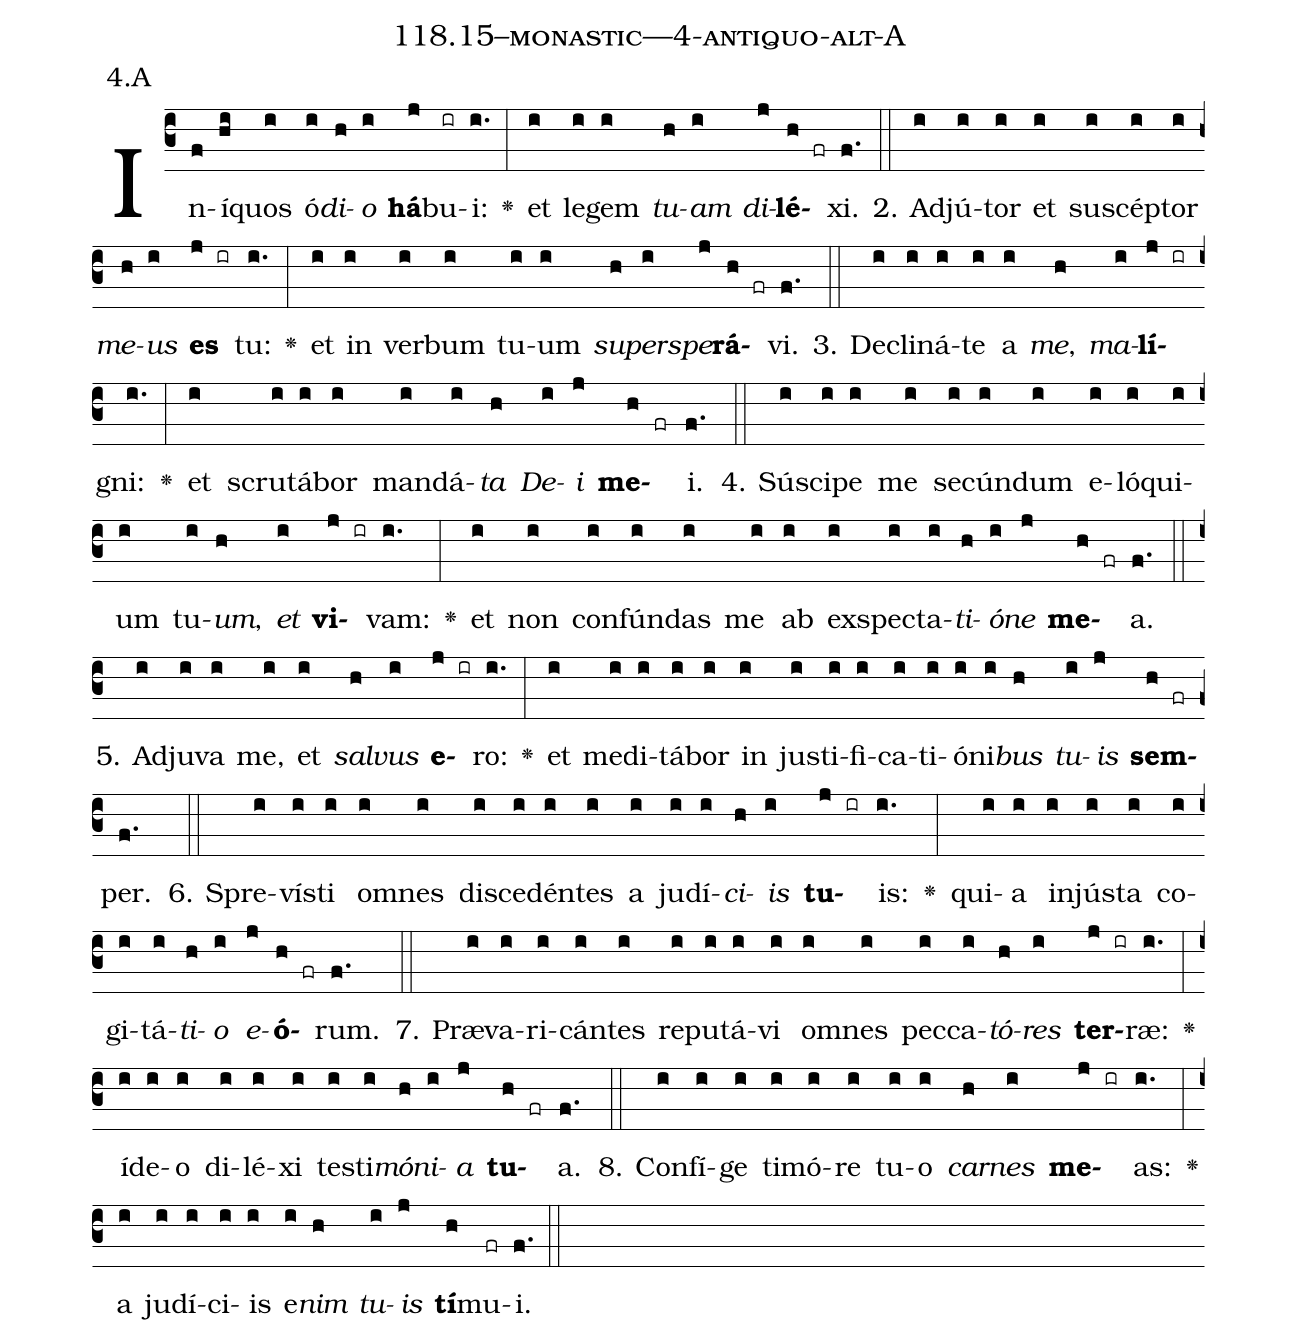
name: 118.15--monastic---4-antiquo-alt-A;
annotation: 4.A;
%%
(c3)In(f)í(hi)quos(i) ó(i)<i>di</i>(h)<i>o</i>(i) <b>há</b>(j)bu(ir)i:(i.) <v>\greheightstar</v>(:) et(i) le(i)gem(i) <i>tu</i>(h)<i>am</i>(i) <i>di</i>(j)<b>lé</b>(h fr)xi.(f.) (::)
2. Ad(i)jú(i)tor(i) et(i) su(i)scép(i)tor(i) <i>me</i>(h)<i>us</i>(i) <b>es</b>(j ir) tu:(i.) <v>\greheightstar</v>(:) et(i) in(i) ver(i)bum(i) tu(i)um(i) <i>su</i>(h)<i>per</i>(i)<i>spe</i>(j)<b>rá</b>(h fr)vi.(f.) (::)
3. De(i)cli(i)ná(i)te(i) a(i) <i>me</i>,(h) <i>ma</i>(i)<b>lí</b>(j ir)gni:(i.) <v>\greheightstar</v>(:) et(i) scru(i)tá(i)bor(i) man(i)dá(i)<i>ta</i>(h) <i>De</i>(i)<i>i</i>(j) <b>me</b>(h fr)i.(f.) (::)
4. Sú(i)sci(i)pe(i) me(i) se(i)cún(i)dum(i) e(i)ló(i)qui(i)um(i) tu(i)<i>um</i>,(h) <i>et</i>(i) <b>vi</b>(j ir)vam:(i.) <v>\greheightstar</v>(:) et(i) non(i) con(i)fún(i)das(i) me(i) ab(i) ex(i)spec(i)ta(i)<i>ti</i>(h)<i>ó</i>(i)<i>ne</i>(j) <b>me</b>(h fr)a.(f.) (::)
5. Ad(i)ju(i)va(i) me,(i) et(i) <i>sal</i>(h)<i>vus</i>(i) <b>e</b>(j ir)ro:(i.) <v>\greheightstar</v>(:) et(i) me(i)di(i)tá(i)bor(i) in(i) jus(i)ti(i)fi(i)ca(i)ti(i)ó(i)ni(i)<i>bus</i>(h) <i>tu</i>(i)<i>is</i>(j) <b>sem</b>(h fr)per.(f.) (::)
6. Spre(i)vís(i)ti(i) om(i)nes(i) di(i)sce(i)dén(i)tes(i) a(i) ju(i)dí(i)<i>ci</i>(h)<i>is</i>(i) <b>tu</b>(j ir)is:(i.) <v>\greheightstar</v>(:) qui(i)a(i) in(i)jús(i)ta(i) co(i)gi(i)tá(i)<i>ti</i>(h)<i>o</i>(i) <i>e</i>(j)<b>ó</b>(h fr)rum.(f.) (::)
7. Præ(i)va(i)ri(i)cán(i)tes(i) re(i)pu(i)tá(i)vi(i) om(i)nes(i) pec(i)ca(i)<i>tó</i>(h)<i>res</i>(i) <b>ter</b>(j ir)ræ:(i.) <v>\greheightstar</v>(:) íd(i)e(i)o(i) di(i)lé(i)xi(i) tes(i)ti(i)<i>mó</i>(h)<i>ni</i>(i)<i>a</i>(j) <b>tu</b>(h fr)a.(f.) (::)
8. Con(i)fí(i)ge(i) ti(i)mó(i)re(i) tu(i)o(i) <i>car</i>(h)<i>nes</i>(i) <b>me</b>(j ir)as:(i.) <v>\greheightstar</v>(:) a(i) ju(i)dí(i)ci(i)is(i) e(i)<i>nim</i>(h) <i>tu</i>(i)<i>is</i>(j) <b>tí</b>(h)mu(fr)i.(f.) (::)
